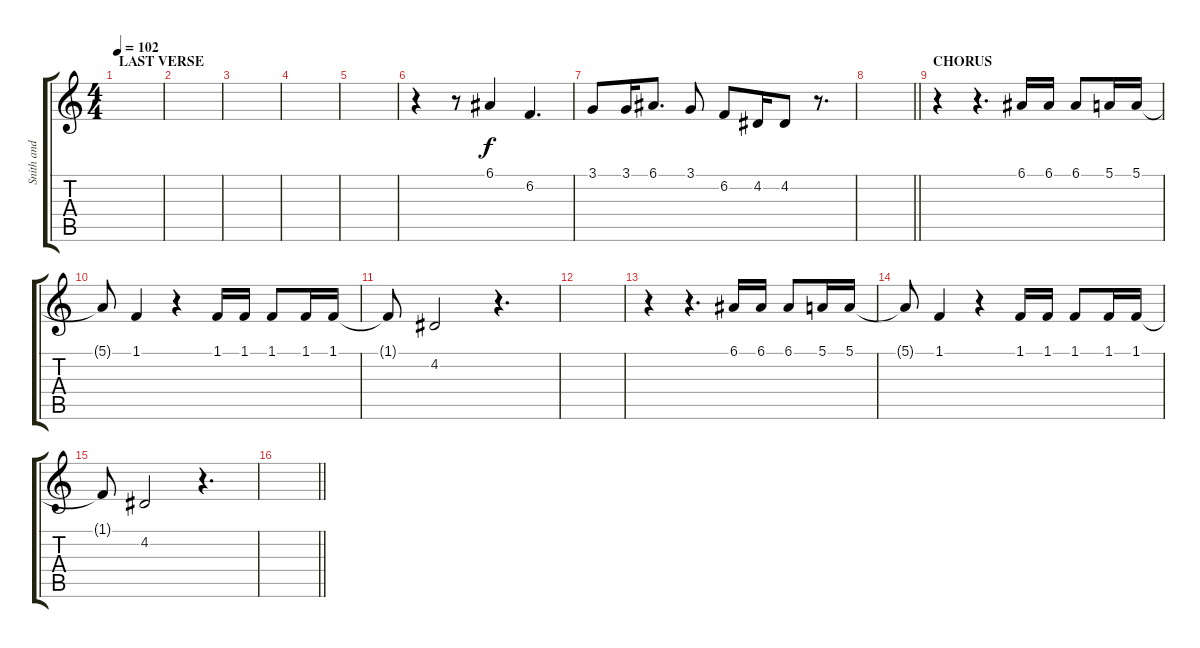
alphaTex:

\track ("Snith and second vocals" "Snith and ") {instrument pad3polysynth}
\staff {score tabs}
\tuning (E4 B3 G3 D3 A2 E2) {hide}
\ts (4 4)
\section ("" "LAST VERSE")
\tempo 102
\clef g2
\ks c
|
|
|
|
|
r.4 r.8 6.1.4 6.2.4{d} |
3.1.8 3.1.16 6.1.8{d} 3.1.8 6.2.8 4.2.16 4.2.8 r.8{d} |
\barLineRight lightlight
|
\section ("" "CHORUS")
r.4 r.4{d} 6.1.16 6.1.16 6.1.8 5.1.16 5.1.16 |
5.1{t}.8 1.1.4 r.4 1.1.16 1.1.16 1.1.8 1.1.16 1.1.16 |
1.1{t}.8 4.2.2 r.4{d} |
|
r.4 r.4{d} 6.1.16 6.1.16 6.1.8 5.1.16 5.1.16 |
5.1{t}.8 1.1.4 r.4 1.1.16 1.1.16 1.1.8 1.1.16 1.1.16 |
1.1{t}.8 4.2.2 r.4{d} |
\barLineRight lightlight
